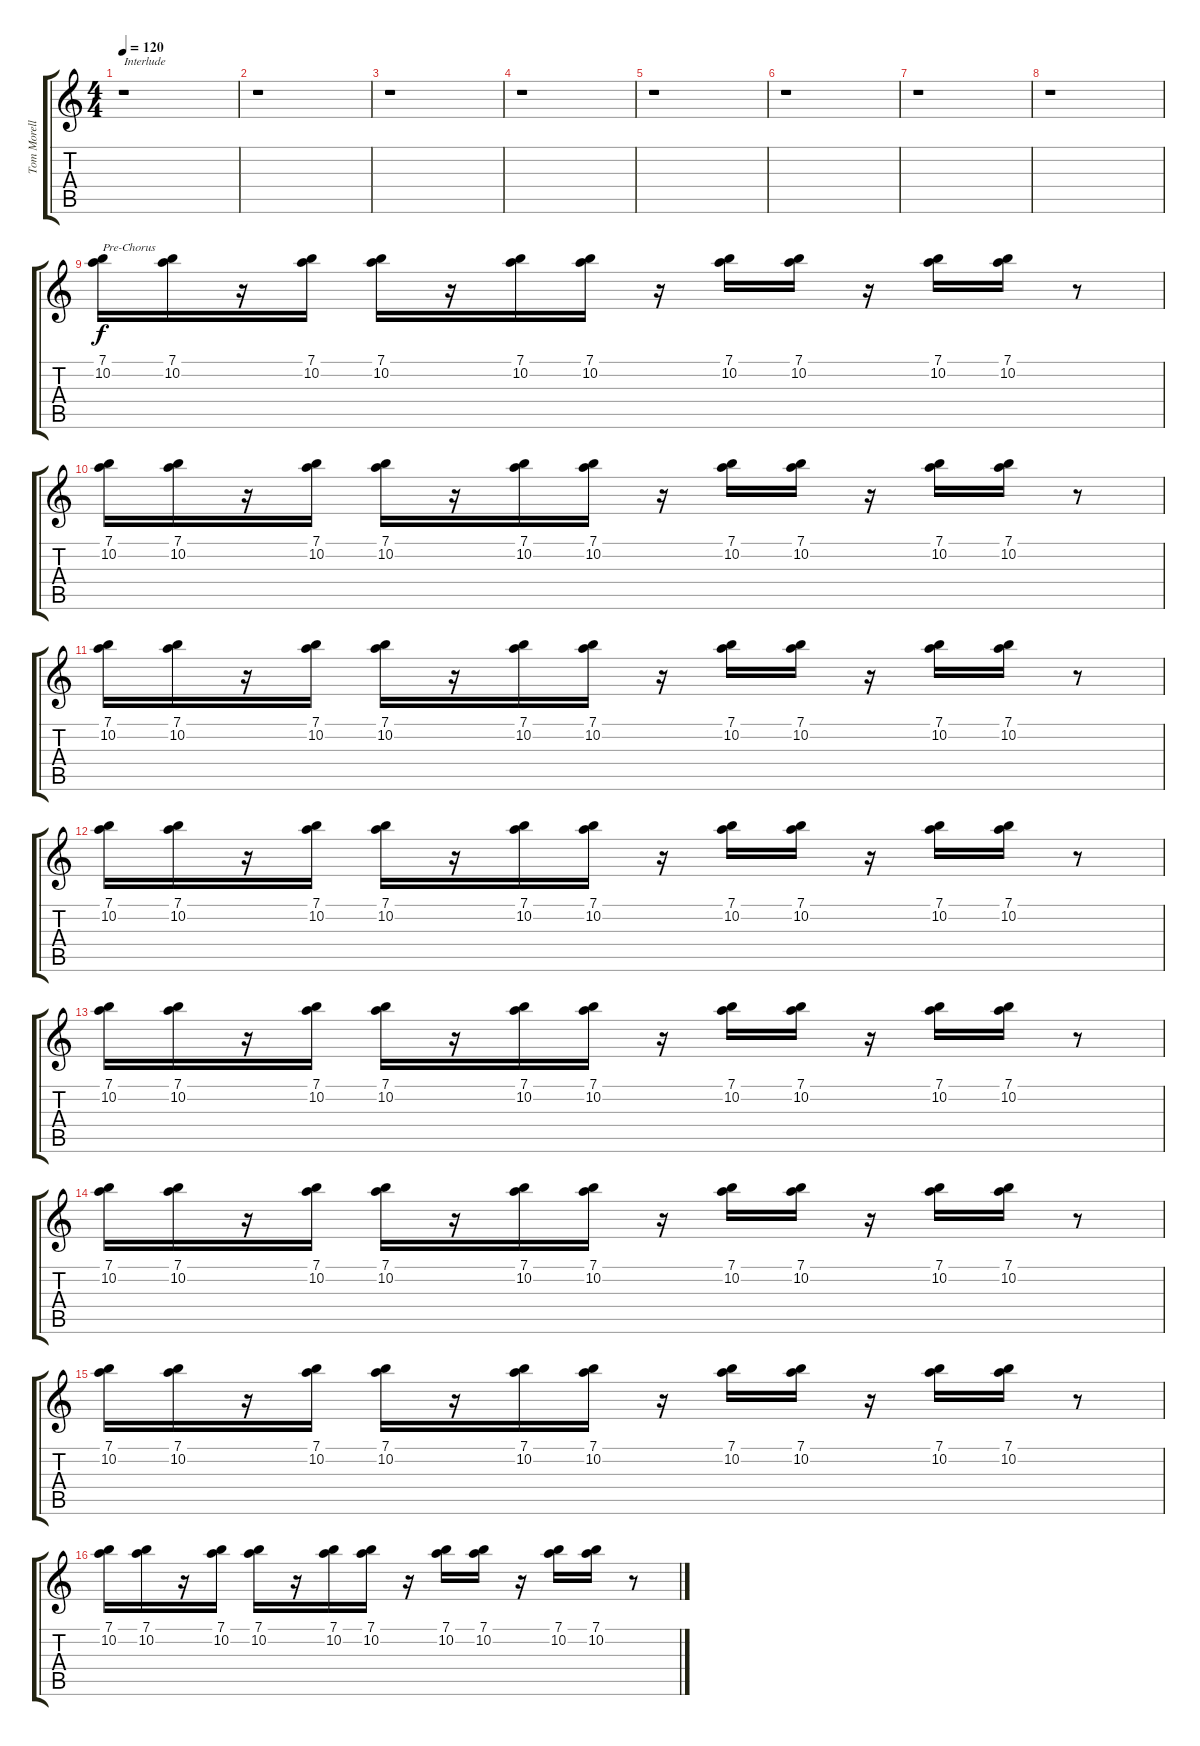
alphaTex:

\track ("Tom Morello" "Tom Morell") {instrument overdrivenguitar}
\staff {score tabs}
\tuning (E4 B3 G3 D3 A2 E2) {hide}
\ts (4 4)
\tempo 120
\clef g2
\ks c
r.1{txt "Interlude" dy f} |
r.1 |
r.1 |
r.1 |
r.1 |
r.1 |
r.1 |
r.1 |
(7.1 10.2).16{txt "Pre-Chorus"} (7.1 10.2).16 r.16 (7.1 10.2).16 (7.1 10.2).16 r.16 (7.1 10.2).16 (7.1 10.2).16 r.16 (7.1 10.2).16 (7.1 10.2).16 r.16 (7.1 10.2).16 (7.1 10.2).16 r.8 |
(7.1 10.2).16 (7.1 10.2).16 r.16 (7.1 10.2).16 (7.1 10.2).16 r.16 (7.1 10.2).16 (7.1 10.2).16 r.16 (7.1 10.2).16 (7.1 10.2).16 r.16 (7.1 10.2).16 (7.1 10.2).16 r.8 |
(7.1 10.2).16 (7.1 10.2).16 r.16 (7.1 10.2).16 (7.1 10.2).16 r.16 (7.1 10.2).16 (7.1 10.2).16 r.16 (7.1 10.2).16 (7.1 10.2).16 r.16 (7.1 10.2).16 (7.1 10.2).16 r.8 |
(7.1 10.2).16 (7.1 10.2).16 r.16 (7.1 10.2).16 (7.1 10.2).16 r.16 (7.1 10.2).16 (7.1 10.2).16 r.16 (7.1 10.2).16 (7.1 10.2).16 r.16 (7.1 10.2).16 (7.1 10.2).16 r.8 |
(7.1 10.2).16 (7.1 10.2).16 r.16 (7.1 10.2).16 (7.1 10.2).16 r.16 (7.1 10.2).16 (7.1 10.2).16 r.16 (7.1 10.2).16 (7.1 10.2).16 r.16 (7.1 10.2).16 (7.1 10.2).16 r.8 |
(7.1 10.2).16 (7.1 10.2).16 r.16 (7.1 10.2).16 (7.1 10.2).16 r.16 (7.1 10.2).16 (7.1 10.2).16 r.16 (7.1 10.2).16 (7.1 10.2).16 r.16 (7.1 10.2).16 (7.1 10.2).16 r.8 |
(7.1 10.2).16 (7.1 10.2).16 r.16 (7.1 10.2).16 (7.1 10.2).16 r.16 (7.1 10.2).16 (7.1 10.2).16 r.16 (7.1 10.2).16 (7.1 10.2).16 r.16 (7.1 10.2).16 (7.1 10.2).16 r.8 |
(7.1 10.2).16 (7.1 10.2).16 r.16 (7.1 10.2).16 (7.1 10.2).16 r.16 (7.1 10.2).16 (7.1 10.2).16 r.16 (7.1 10.2).16 (7.1 10.2).16 r.16 (7.1 10.2).16 (7.1 10.2).16 r.8
